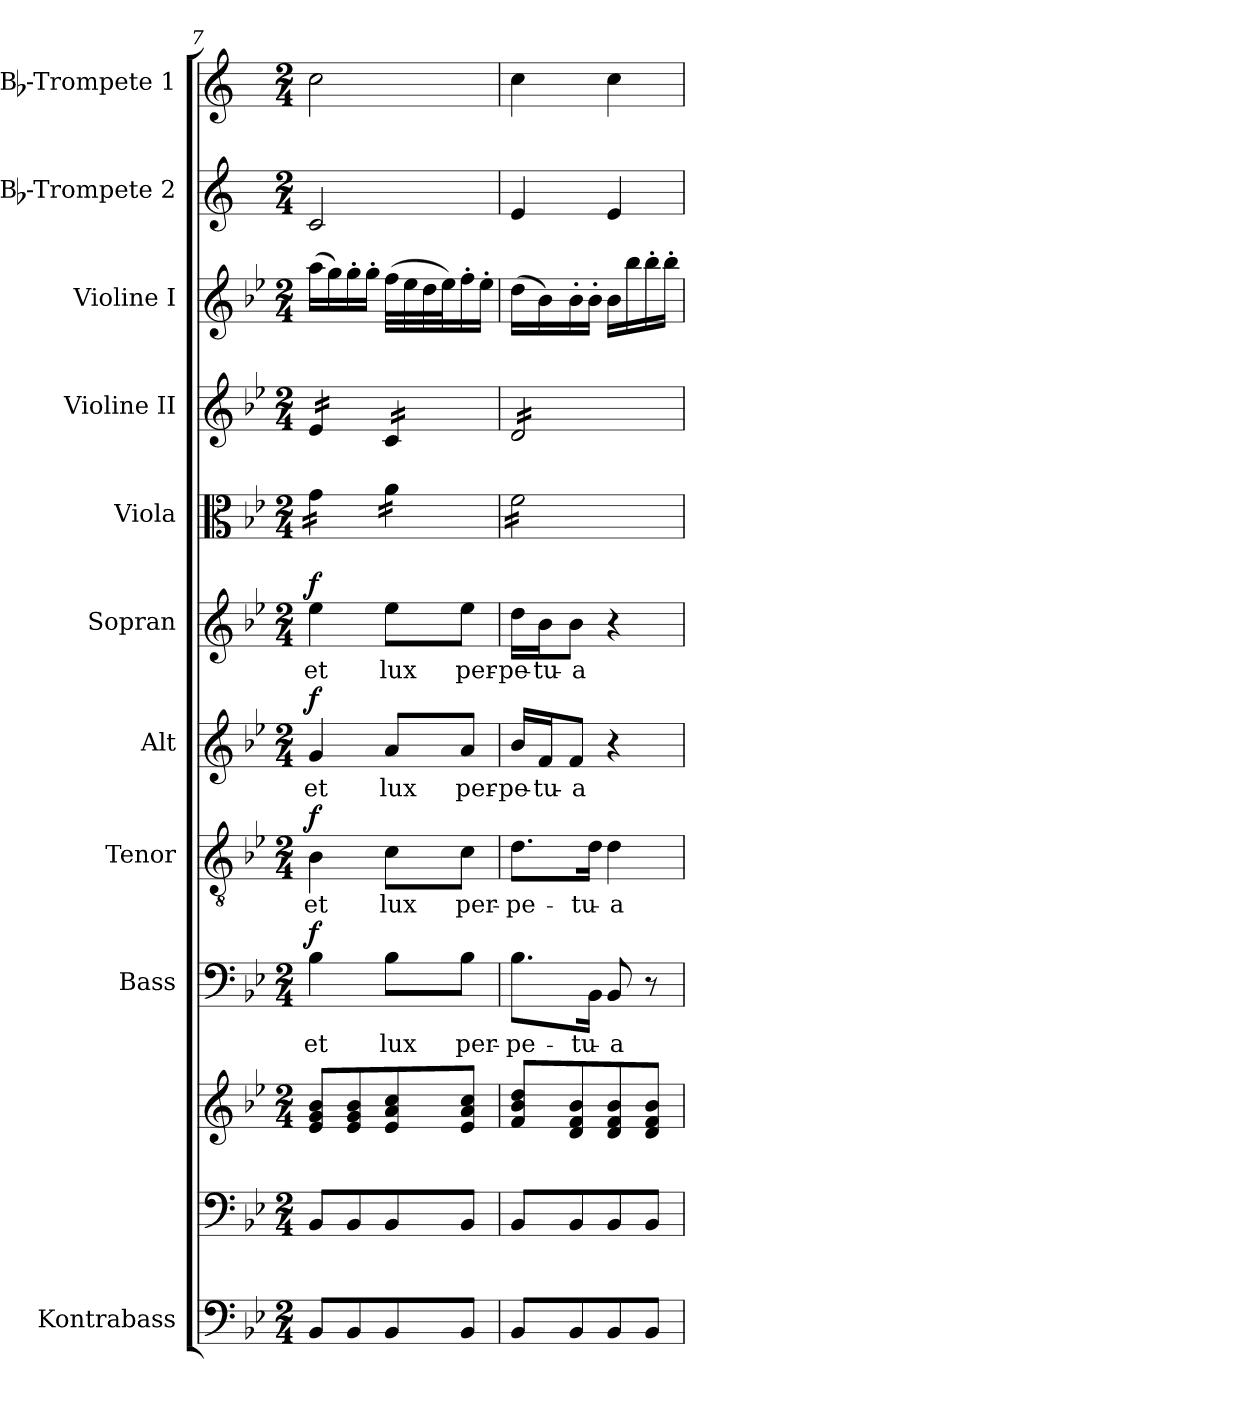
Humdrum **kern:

**kern	**kern	**kern	**kern	**text	**dynam	**kern	**text	**dynam	**kern	**text	**dynam	**kern	**text	**dynam	**kern	**kern	**kern	**kern	**kern
*part11	*part10	*part10	*part9	*part9	*part9	*part8	*part8	*part8	*part7	*part7	*part7	*part6	*part6	*part6	*part5	*part4	*part3	*part2	*part1
*staff12	*staff11	*staff10	*staff9	*staff9	*staff9	*staff8	*staff8	*staff8	*staff7	*staff7	*staff7	*staff6	*staff6	*staff6	*staff5	*staff4	*staff3	*staff2	*staff1
*I"Kontrabass	*	*	*I"Bass	*	*	*I"Tenor	*	*	*I"Alt	*	*	*I"Sopran	*	*	*I"Viola	*I"Violine II	*I"Violine I	*I"Bb-Trompete 2	*I"Bb-Trompete 1
*I'Kb.	*	*	*I'B.	*	*	*I'T.	*	*	*I'A.	*	*	*I'S.	*	*	*I'Vla.	*I'Vl. II	*I'Vl. I	*I'Bb Trp. 2	*I'Bb Trp. 1
!!LO:PB:g=z
*clefF4	*clefF4	*clefG2	*clefF4	*	*	*clefGv2	*	*	*clefG2	*	*	*clefG2	*	*	*clefC3	*clefG2	*clefG2	*clefG2	*clefG2
*ITrd7c12	*	*	*	*	*	*	*	*	*	*	*	*	*	*	*	*	*	*ITrd1c2	*ITrd1c2
*k[b-e-]	*k[b-e-]	*k[b-e-]	*k[b-e-]	*	*	*k[b-e-]	*	*	*k[b-e-]	*	*	*k[b-e-]	*	*	*k[b-e-]	*k[b-e-]	*k[b-e-]	*k[b-e-]	*k[b-e-]
*B-:	*B-:	*B-:	*B-:	*	*	*B-:	*	*	*B-:	*	*	*B-:	*	*	*B-:	*B-:	*B-:	*B-:	*B-:
*M2/4	*M2/4	*M2/4	*M2/4	*	*	*M2/4	*	*	*M2/4	*	*	*M2/4	*	*	*M2/4	*M2/4	*M2/4	*M2/4	*M2/4
=7	=7	=7	=7	=7	=7	=7	=7	=7	=7	=7	=7	=7	=7	=7	=7	=7	=7	=7	=7
!	!	!	!	!LO:LY:b	!LO:DY:a	!	!LO:LY:b	!LO:DY:a	!	!LO:LY:b	!LO:DY:a	!	!LO:LY:b	!LO:DY:a	!	!	!	!	!
*	*	*	*	*	*	*	*	*	*	*	*	*	*	*	*tremolo	*	*	*	*
*	*	*	*	*	*	*	*	*	*	*	*	*	*	*	*	*tremolo	*	*	*
8BBB-/L	8BB-/L	8e-/ 8g/ 8b-/L	4B-\	et	f	4B-\	et	f	4g/	et	f	4ee-\	et	f	16g\LL	16e-/LL	(>16aa\LL	2B-/	2b-\
.	.	.	.	.	.	.	.	.	.	.	.	.	.	.	16g\	16e-/	16gg\)	.	.
8BBB-/	8BB-/	8e-/ 8g/ 8b-/	.	.	.	.	.	.	.	.	.	.	.	.	16g\	16e-/	16gg'>\	.	.
.	.	.	.	.	.	.	.	.	.	.	.	.	.	.	16g\JJ	16e-/JJ	16gg'>\JJ	.	.
!	!	!	!	!LO:LY:b	!	!	!LO:LY:b	!	!	!LO:LY:b	!	!	!LO:LY:b	!	!	!	!	!	!
8BBB-/	8BB-/	8e-/ 8a/ 8cc/	8B-\L	lux	.	8c\L	lux	.	8a/L	lux	.	8ee-\L	lux	.	16a\LL	16c/LL	(>32ff\LLL	.	.
.	.	.	.	.	.	.	.	.	.	.	.	.	.	.	.	.	32ee-\	.	.
.	.	.	.	.	.	.	.	.	.	.	.	.	.	.	16a\	16c/	32dd\	.	.
.	.	.	.	.	.	.	.	.	.	.	.	.	.	.	.	.	32ee-\J)	.	.
!	!	!	!	!LO:LY:b	!	!	!LO:LY:b	!	!	!LO:LY:b	!	!	!LO:LY:b	!	!	!	!	!	!
8BBB-/J	8BB-/J	8e-/ 8a/ 8cc/J	8B-\J	per-	.	8c\J	per-	.	8a/J	per-	.	8ee-\J	per-	.	16a\	16c/	16ff'>\	.	.
.	.	.	.	.	.	.	.	.	.	.	.	.	.	.	16a\JJ	16c/JJ	16ee-'>\JJ	.	.
=8	=8	=8	=8	=8	=8	=8	=8	=8	=8	=8	=8	=8	=8	=8	=8	=8	=8	=8	=8
!	!	!	!	!LO:LY:b	!	!	!LO:LY:b	!	!	!LO:LY:b	!	!	!LO:LY:b	!	!	!	!	!	!
8BBB-/L	8BB-/L	8f/ 8b-/ 8dd/L	8.B-\L	-pe-	.	8.d\L	-pe-	.	16b-/LL	-pe-	.	16dd\LL	-pe-	.	16f\LL	16d/LL	(>16dd\LL	4d/	4b-\
!	!	!	!	!	!	!	!	!	!	!LO:LY:b	!	!	!LO:LY:b	!	!	!	!	!	!
.	.	.	.	.	.	.	.	.	16f/J	-tu-	.	16b-\J	-tu-	.	16f\	16d/	16b-\)	.	.
!	!	!	!	!	!	!	!	!	!	!LO:LY:b	!	!	!LO:LY:b	!	!	!	!	!	!
8BBB-/	8BB-/	8d/ 8f/ 8b-/	.	.	.	.	.	.	8f/J	-a	.	8b-\J	-a	.	16f\	16d/	16b-'>\	.	.
!	!	!	!	!LO:LY:b	!	!	!LO:LY:b	!	!	!	!	!	!	!	!	!	!	!	!
.	.	.	16BB-\Jk	-tu-	.	16d\Jk	-tu-	.	.	.	.	.	.	.	16f\	16d/	16b-'>\JJ	.	.
!	!	!	!	!LO:LY:b	!	!	!LO:LY:b	!	!	!	!	!	!	!	!	!	!	!	!
8BBB-/	8BB-/	8d/ 8f/ 8b-/	8BB-/	-a	.	4d\	-a	.	4r	.	.	4r	.	.	16f\	16d/	16b-\LL	4d/	4b-\
.	.	.	.	.	.	.	.	.	.	.	.	.	.	.	16f\	16d/	16bb-\	.	.
8BBB-/J	8BB-/J	8d/ 8f/ 8b-/J	8r	.	.	.	.	.	.	.	.	.	.	.	16f\	16d/	16bb-'>\	.	.
.	.	.	.	.	.	.	.	.	.	.	.	.	.	.	16f\JJ	16d/JJ	16bb-'>\JJ	.	.
*	*	*	*	*	*	*	*	*	*	*	*	*	*	*	*	*Xtremolo	*	*	*
*	*	*	*	*	*	*	*	*	*	*	*	*	*	*	*Xtremolo	*	*	*	*
=	=	=	=	=	=	=	=	=	=	=	=	=	=	=	=	=	=	=	=
*-	*-	*-	*-	*-	*-	*-	*-	*-	*-	*-	*-	*-	*-	*-	*-	*-	*-	*-	*-
